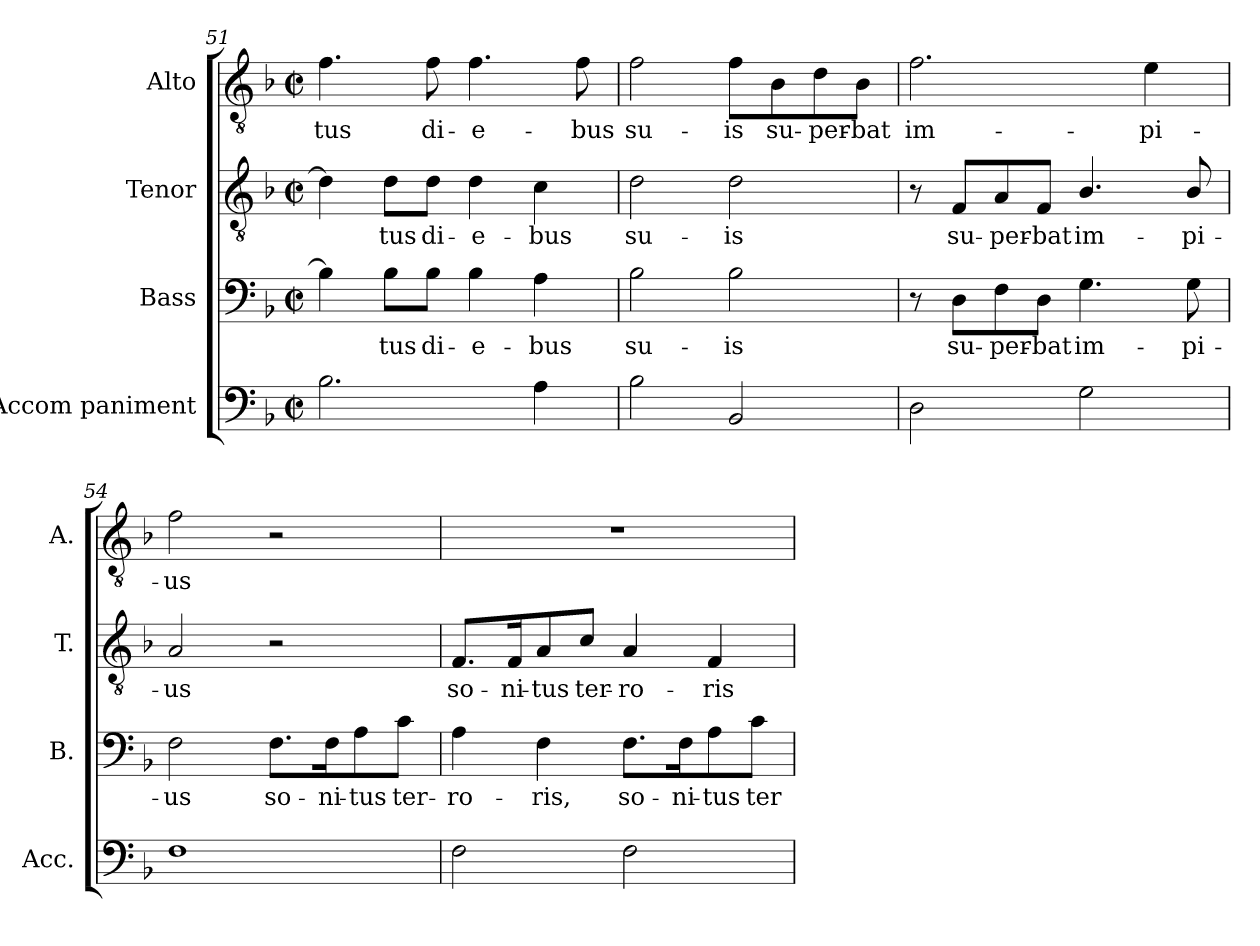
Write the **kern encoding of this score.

**kern	**kern	**text	**kern	**text	**kern	**text
*part4	*part3	*part3	*part2	*part2	*part1	*part1
*staff4	*staff3	*staff3	*staff2	*staff2	*staff1	*staff1
*I"Accom paniment	*I"Bass	*	*I"Tenor	*	*I"Alto	*
*I'Acc.	*I'B.	*	*I'T.	*	*I'A.	*
*clefF4	*clefF4	*	*clefGv2	*	*clefGv2	*
*	*	*	*ITrd7c12	*	*ITrd7c12	*
*k[b-]	*k[b-]	*	*k[b-]	*	*k[b-]	*
*F:	*F:	*	*F:	*	*F:	*
*M2/2	*M2/2	*	*M2/2	*	*M2/2	*
*met(c|)	*met(c|)	*	*met(c|)	*	*met(c|)	*
=51	=51	=51	=51	=51	=51	=51
!	!	!	!	!	!	!LO:LY:b:color=#000000
2.B-i\	4B-i\]	.	4Di\]	.	4.Fi\	-tus
!	!	!LO:LY:b:color=#000000	!	!	!	!
!	!	!	!	!LO:LY:b:color=#000000	!	!
.	8B-i\L	-tus	8Di\L	-tus	.	.
!	!	!LO:LY:b:color=#000000	!	!	!	!
!	!	!	!	!LO:LY:b:color=#000000	!	!
!	!	!	!	!	!	!LO:LY:b:color=#000000
.	8B-i\J	di-	8Di\J	di-	8Fi\	di-
!	!	!LO:LY:b:color=#000000	!	!	!	!
!	!	!	!	!LO:LY:b:color=#000000	!	!
!	!	!	!	!	!	!LO:LY:b:color=#000000
.	4B-i\	-e-	4Di\	-e-	4.Fi\	-e-
!	!	!LO:LY:b:color=#000000	!	!	!	!
!	!	!	!	!LO:LY:b:color=#000000	!	!
4Ai\	4Ai\	-bus	4Ci\	-bus	.	.
!	!	!	!	!	!	!LO:LY:b:color=#000000
.	.	.	.	.	8Fi\	-bus
=52	=52	=52	=52	=52	=52	=52
!	!	!LO:LY:b:color=#000000	!	!	!	!
!	!	!	!	!LO:LY:b:color=#000000	!	!
!	!	!	!	!	!	!LO:LY:b:color=#000000
2B-i\	2B-i\	su-	2Di\	su-	2Fi\	su-
!	!	!LO:LY:b:color=#000000	!	!	!	!
!	!	!	!	!LO:LY:b:color=#000000	!	!
!	!	!	!	!	!	!LO:LY:b:color=#000000
2BB-i/	2B-i\	-is	2Di\	-is	8Fi\L	-is
!	!	!	!	!	!	!LO:LY:b:color=#000000
.	.	.	.	.	8BB-i\	su-
!	!	!	!	!	!	!LO:LY:b:color=#000000
.	.	.	.	.	8Di\	-per-
!	!	!	!	!	!	!LO:LY:b:color=#000000
.	.	.	.	.	8BB-i\J	-bat
=53	=53	=53	=53	=53	=53	=53
!	!	!	!	!	!	!LO:LY:b:color=#000000
2Di\	8r	.	8r	.	2.Fi\	im-
!	!	!LO:LY:b:color=#000000	!	!	!	!
!	!	!	!	!LO:LY:b:color=#000000	!	!
.	8Di\L	su-	8FFi/L	su-	.	.
!	!	!LO:LY:b:color=#000000	!	!	!	!
!	!	!	!	!LO:LY:b:color=#000000	!	!
.	8Fi\	-per-	8AAi/	-per-	.	.
!	!	!LO:LY:b:color=#000000	!	!	!	!
!	!	!	!	!LO:LY:b:color=#000000	!	!
.	8Di\J	-bat	8FFi/J	-bat	.	.
!	!	!LO:LY:b:color=#000000	!	!	!	!
!	!	!	!	!LO:LY:b:color=#000000	!	!
2Gi\	4.Gi\	im-	4.BB-i/	im-	.	.
!	!	!	!	!	!	!LO:LY:b:color=#000000
.	.	.	.	.	4Ei\	-pi-
!	!	!LO:LY:b:color=#000000	!	!	!	!
!	!	!	!	!LO:LY:b:color=#000000	!	!
.	8Gi\	-pi-	8BB-i/	-pi-	.	.
=54	=54	=54	=54	=54	=54	=54
!	!	!LO:LY:b:color=#000000	!	!	!	!
!	!	!	!	!LO:LY:b:color=#000000	!	!
!	!	!	!	!	!	!LO:LY:b:color=#000000
1Fi	2Fi\	-us	2AAi/	-us	2Fi\	-us
!	!	!LO:LY:b:color=#000000	!	!	!	!
.	8.Fi\L	so-	2r	.	2r	.
!	!	!LO:LY:b:color=#000000	!	!	!	!
.	16Fi\K	-ni-	.	.	.	.
!	!	!LO:LY:b:color=#000000	!	!	!	!
.	8Ai\	-tus	.	.	.	.
!	!	!LO:LY:b:color=#000000	!	!	!	!
.	8ci\J	ter-	.	.	.	.
!!LO:PB:g=z
=55	=55	=55	=55	=55	=55	=55
!	!	!LO:LY:b:color=#000000	!	!	!	!
!	!	!	!	!LO:LY:b:color=#000000	!	!
2Fi\	4Ai\	-ro-	8.FFi/L	so-	1r	.
!	!	!	!	!LO:LY:b:color=#000000	!	!
.	.	.	16FFi/K	-ni-	.	.
!	!	!LO:LY:b:color=#000000	!	!	!	!
!	!	!	!	!LO:LY:b:color=#000000	!	!
.	4Fi\	-ris,	8AAi/	-tus	.	.
!	!	!	!	!LO:LY:b:color=#000000	!	!
.	.	.	8Ci/J	ter-	.	.
!	!	!LO:LY:b:color=#000000	!	!	!	!
!	!	!	!	!LO:LY:b:color=#000000	!	!
2Fi\	8.Fi\L	so-	4AAi/	-ro-	.	.
!	!	!LO:LY:b:color=#000000	!	!	!	!
.	16Fi\K	-ni-	.	.	.	.
!	!	!LO:LY:b:color=#000000	!	!	!	!
!	!	!	!	!LO:LY:b:color=#000000	!	!
.	8Ai\	-tus	4FFi/	-ris	.	.
!	!	!LO:LY:b:color=#000000	!	!	!	!
.	8ci\J	ter-	.	.	.	.
=	=	=	=	=	=	=
*-	*-	*-	*-	*-	*-	*-
